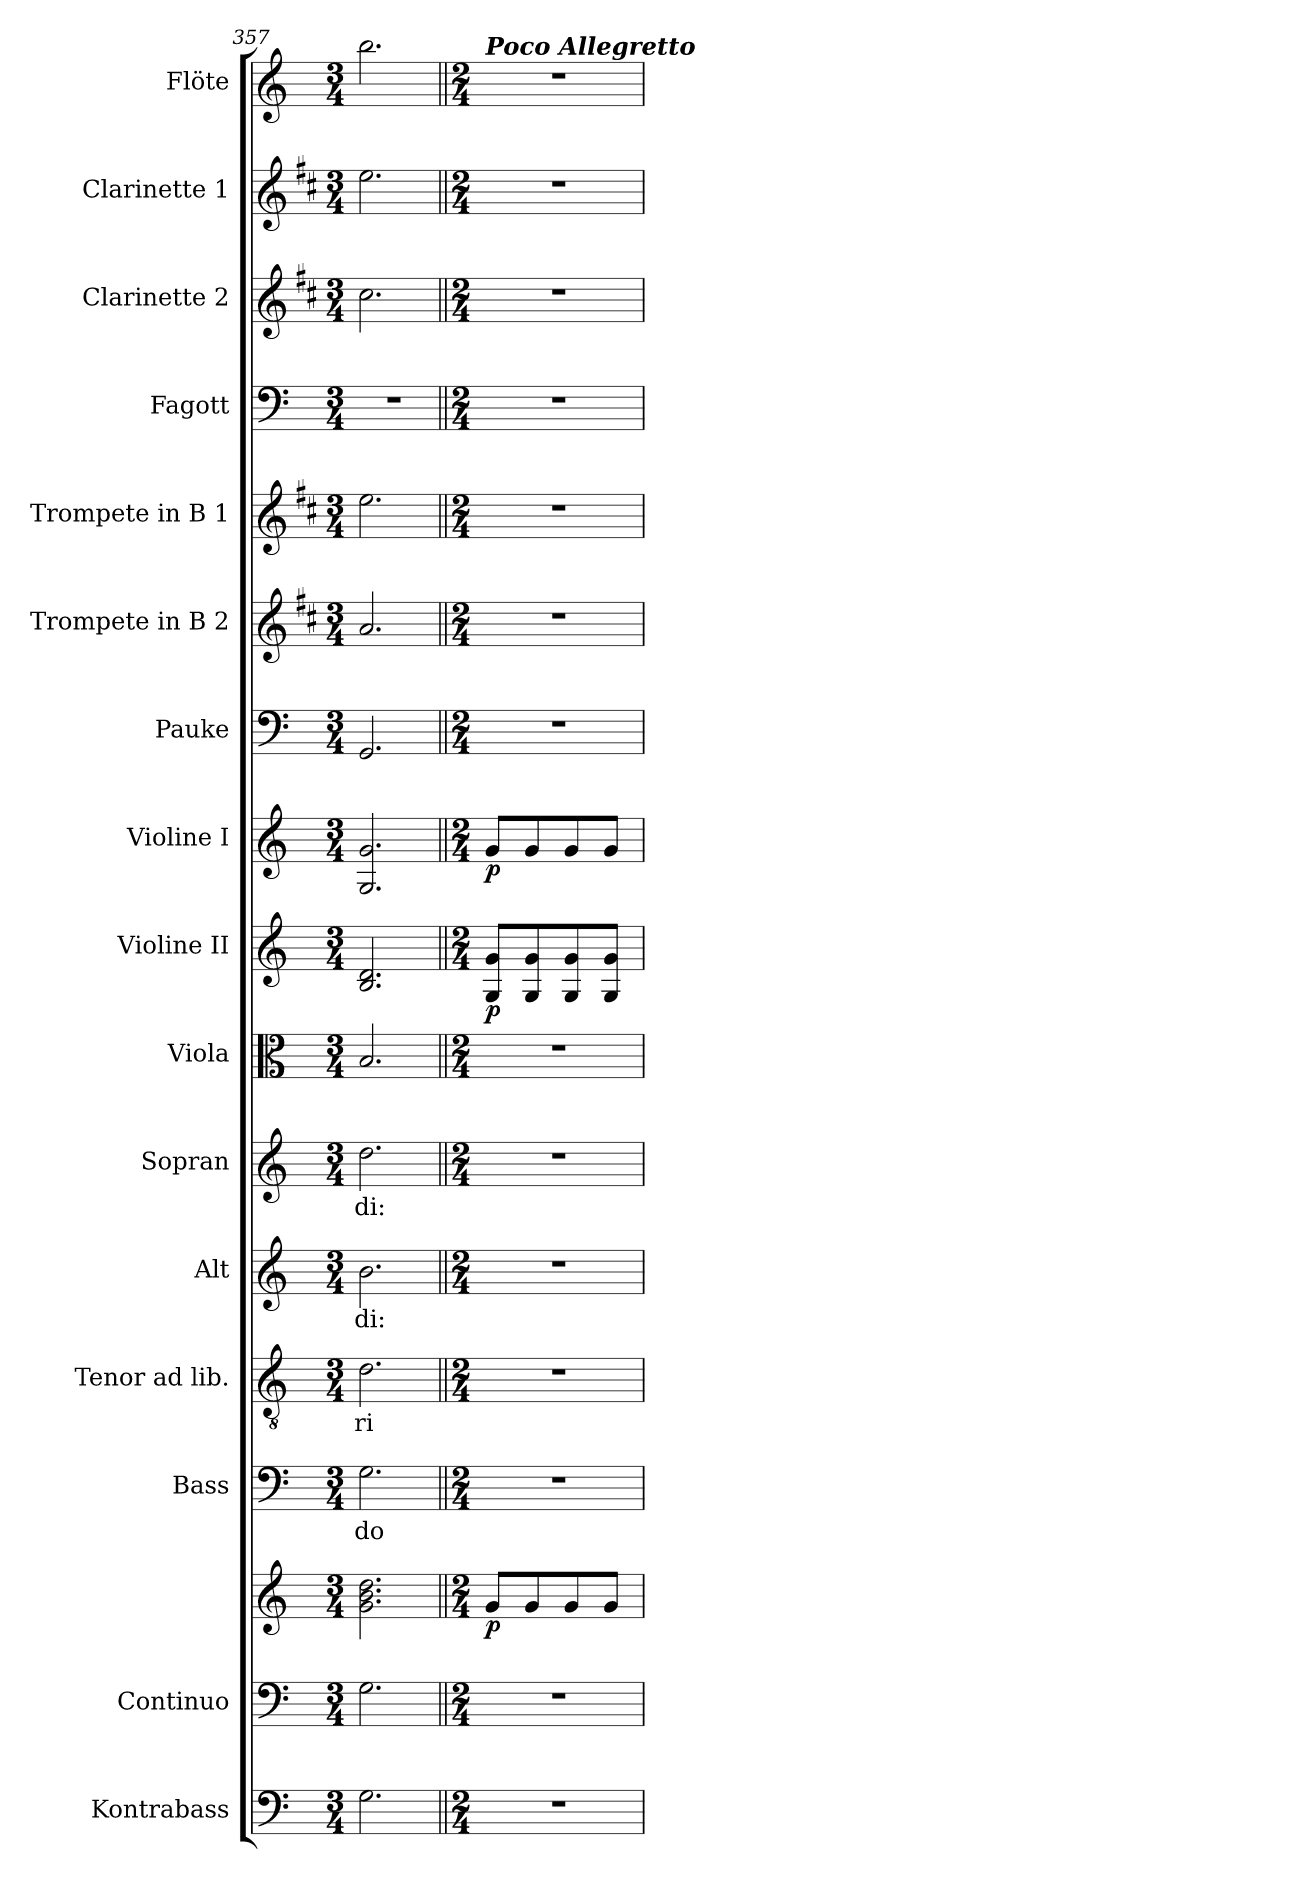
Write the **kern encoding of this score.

**kern	**kern	**kern	**dynam	**kern	**text	**kern	**text	**kern	**text	**kern	**text	**kern	**kern	**dynam	**kern	**dynam	**kern	**kern	**kern	**kern	**kern	**kern	**kern
*part16	*part15	*part15	*part15	*part14	*part14	*part13	*part13	*part12	*part12	*part11	*part11	*part10	*part9	*part9	*part8	*part8	*part7	*part6	*part5	*part4	*part3	*part2	*part1
*staff17	*staff16	*staff15	*staff15/16	*staff14	*staff14	*staff13	*staff13	*staff12	*staff12	*staff11	*staff11	*staff10	*staff9	*staff9	*staff8	*staff8	*staff7	*staff6	*staff5	*staff4	*staff3	*staff2	*staff1
*I"Kontrabass	*I"Continuo	*	*	*I"Bass	*	*I"Tenor ad lib.	*	*I"Alt	*	*I"Sopran	*	*I"Viola	*I"Violine II	*	*I"Violine I	*	*I"Pauke	*I"Trompete in B 2	*I"Trompete in B 1	*I"Fagott	*I"Clarinette 2	*I"Clarinette 1	*I"Flöte
*I'Kb.	*I'cont.	*	*	*I'B	*	*I'T	*	*I'A	*	*I'S	*	*I'Vla.	*I'Vl. II	*	*I'Vl. I	*	*I'Pk.	*	*	*I'Fg.	*I'Cl. 2	*I'Cl. 1	*I'Fl.
*clefF4	*clefF4	*clefG2	*	*clefF4	*	*clefGv2	*	*clefG2	*	*clefG2	*	*clefC3	*clefG2	*	*clefG2	*	*clefF4	*clefG2	*clefG2	*clefF4	*clefG2	*clefG2	*clefG2
*ITrd7c12	*	*	*	*	*	*	*	*	*	*	*	*	*	*	*	*	*	*ITrd1c2	*ITrd1c2	*	*ITrd1c2	*ITrd1c2	*
*k[]	*k[]	*k[]	*	*k[]	*	*k[]	*	*k[]	*	*k[]	*	*k[]	*k[]	*	*k[]	*	*k[]	*k[]	*k[]	*k[]	*k[]	*k[]	*k[]
*C:	*C:	*C:	*	*C:	*	*C:	*	*C:	*	*C:	*	*C:	*C:	*	*C:	*	*C:	*C:	*C:	*C:	*C:	*C:	*C:
*M3/4	*M3/4	*M3/4	*	*M3/4	*	*M3/4	*	*M3/4	*	*M3/4	*	*M3/4	*M3/4	*	*M3/4	*	*M3/4	*M3/4	*M3/4	*M3/4	*M3/4	*M3/4	*M3/4
=357	=357	=357	=357	=357	=357	=357	=357	=357	=357	=357	=357	=357	=357	=357	=357	=357	=357	=357	=357	=357	=357	=357	=357
!	!	!	!	!	!LO:LY:b	!	!LO:LY:b	!	!LO:LY:b	!	!LO:LY:b	!	!	!	!	!	!	!	!	!	!	!	!
2.GG\	2.G\	2.g\ 2.b\ 2.dd\	.	2.G\	do-	2.d\	-ri-	2.b\	-di:	2.dd\	-di:	2.B/	2.B/ 2.d/	.	2.G/ 2.g/	.	2.GG/	2.g/	2.dd\	2.r	2.b\	2.dd\	2.bb\
=358||	=358||	=358||	=358||	=358||	=358||	=358||	=358||	=358||	=358||	=358||	=358||	=358||	=358||	=358||	=358||	=358||	=358||	=358||	=358||	=358||	=358||	=358||	=358||
*M2/4	*M2/4	*M2/4	*	*M2/4	*	*M2/4	*	*M2/4	*	*M2/4	*	*M2/4	*M2/4	*	*M2/4	*	*M2/4	*M2/4	*M2/4	*M2/4	*M2/4	*M2/4	*M2/4
!	!	!	!	!	!	!	!	!	!	!	!	!	!	!	!	!	!	!	!	!	!	!	!LO:TX:a:Bi:t=Poco Allegretto
!	!	!	!LO:DY:b	!	!	!	!	!	!	!	!	!	!	!LO:DY:b	!	!LO:DY:b	!	!	!	!	!	!	!
2r	2r	8g/L	p	2r	.	2r	.	2r	.	2r	.	2r	8G/ 8g/L	p	8g/L	p	2r	2r	2r	2r	2r	2r	2r
.	.	8g/	.	.	.	.	.	.	.	.	.	.	8G/ 8g/	.	8g/	.	.	.	.	.	.	.	.
.	.	8g/	.	.	.	.	.	.	.	.	.	.	8G/ 8g/	.	8g/	.	.	.	.	.	.	.	.
.	.	8g/J	.	.	.	.	.	.	.	.	.	.	8G/ 8g/J	.	8g/J	.	.	.	.	.	.	.	.
=	=	=	=	=	=	=	=	=	=	=	=	=	=	=	=	=	=	=	=	=	=	=	=
*-	*-	*-	*-	*-	*-	*-	*-	*-	*-	*-	*-	*-	*-	*-	*-	*-	*-	*-	*-	*-	*-	*-	*-
